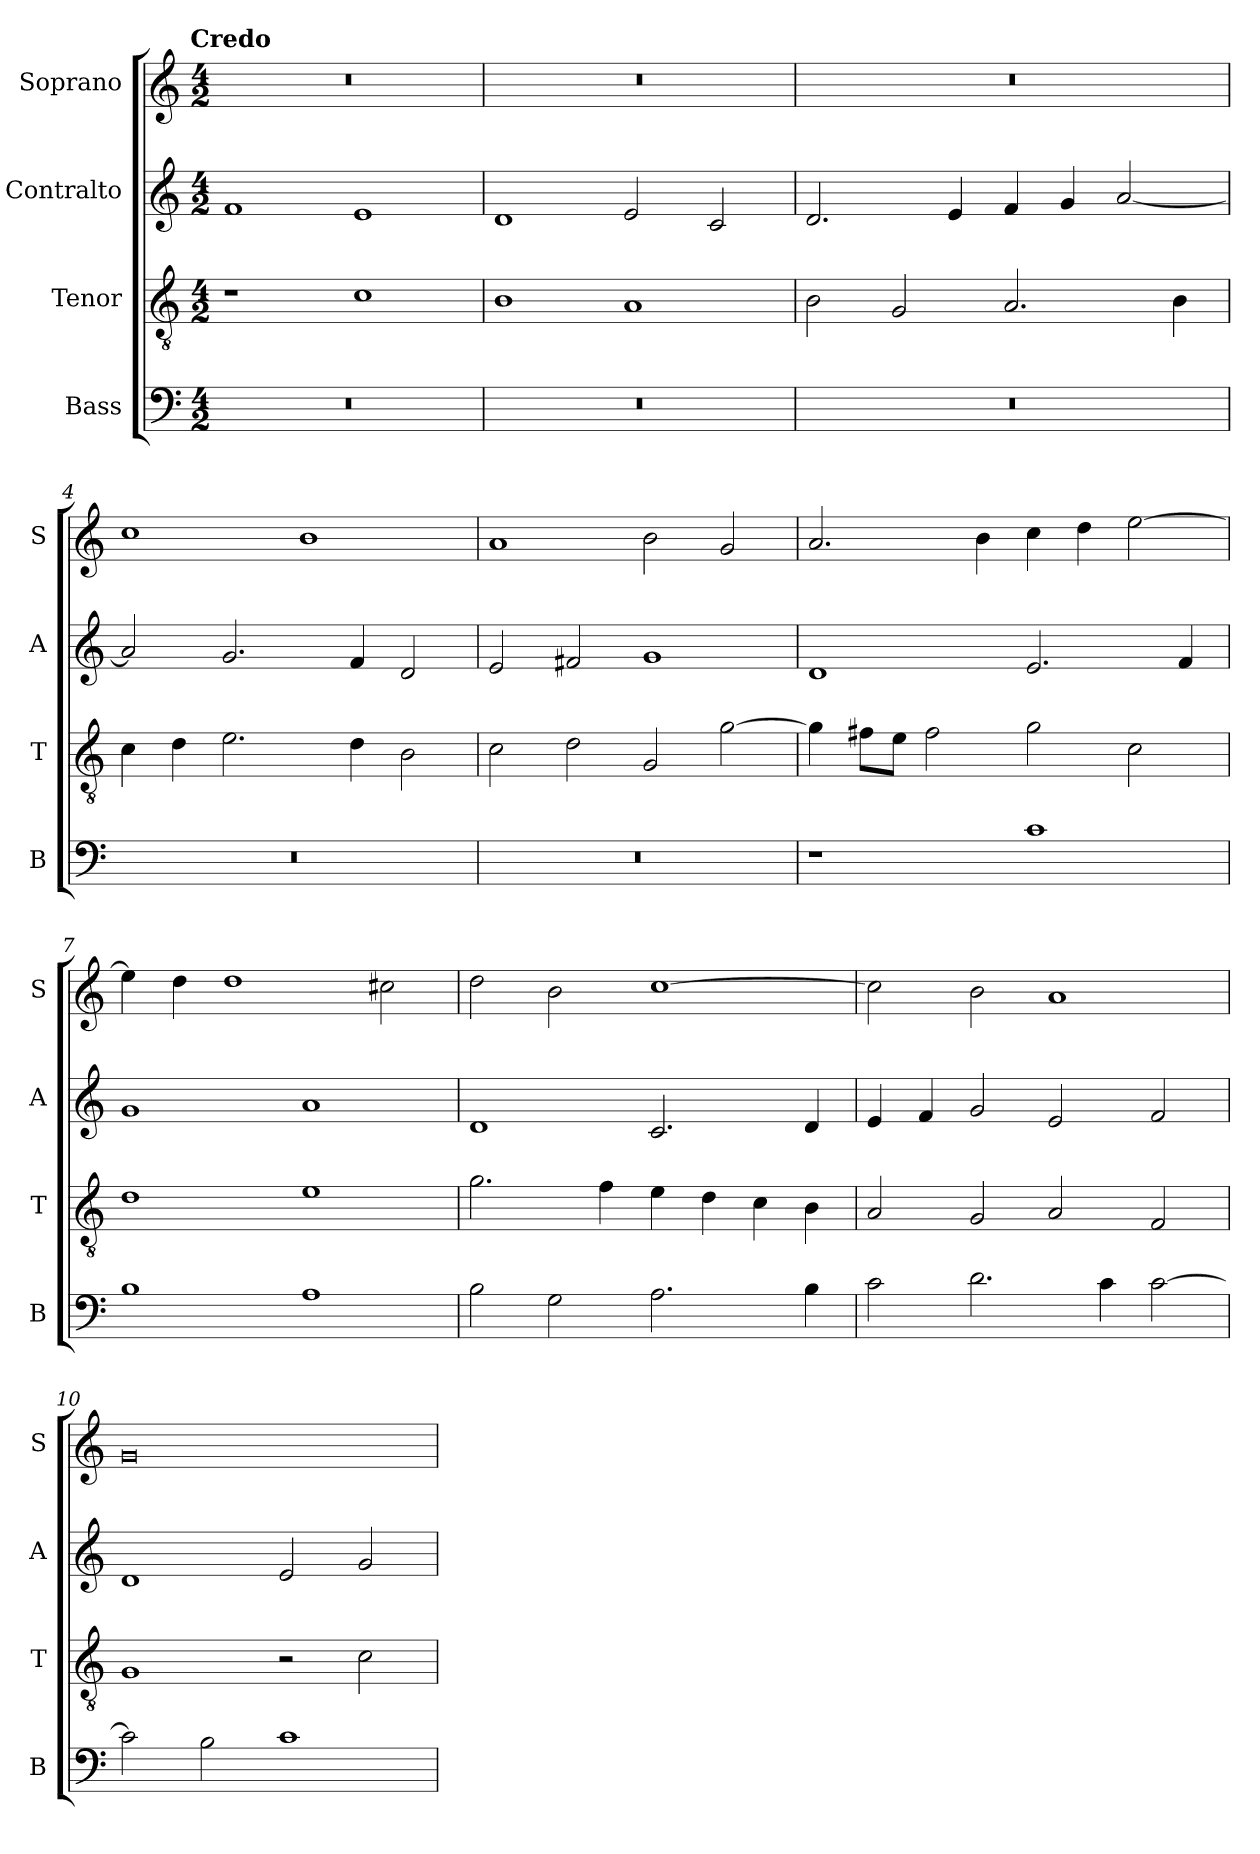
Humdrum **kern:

**kern	**kern	**kern	**kern
*part4	*part3	*part2	*part1
*staff4	*staff3	*staff2	*staff1
*I"Bass	*I"Tenor	*I"Contralto	*I"Soprano
*I'B	*I'T	*I'A	*I'S
*clefF4	*clefGv2	*clefG2	*clefG2
*k[]	*k[]	*k[]	*k[]
*C:ion	*C:ion	*C:ion	*C:ion
!!LO:TX:omd:t=Credo
*M4/2	*M4/2	*M4/2	*M4/2
=1	=1	=1	=1
0r	1r	1f	0r
.	1c	1e	.
=2	=2	=2	=2
0r	1B	1d	0r
.	1A	2e	.
.	.	2c	.
=3	=3	=3	=3
0r	2B	2.d	0r
.	2G	.	.
.	.	4e	.
.	2.A	4f	.
.	.	4g	.
.	.	[2a	.
.	4B	.	.
=4	=4	=4	=4
0r	4c	2a]	1cc
.	4d	.	.
.	2.e	2.g	.
.	.	.	1b
.	4d	4f	.
.	2B	2d	.
=5	=5	=5	=5
0r	2c	2e	1a
.	2d	2f#X	.
.	2G	1g	2b
.	[2g	.	2g
=6	=6	=6	=6
1r	4g]	1d	2.a
.	8f#X\L	.	.
.	8e\J	.	.
.	2f#	.	.
.	.	.	4b
1c	2g	2.e	4cc
.	.	.	4dd
.	2c	.	[2ee
.	.	4f	.
=7	=7	=7	=7
1B	1d	1g	4ee]
.	.	.	4dd
.	.	.	1dd
1A	1e	1a	.
.	.	.	2cc#X
=8	=8	=8	=8
2B	2.g	1d	2dd
2G	.	.	2b
.	4f	.	.
2.A	4e	2.c	[1cc
.	4d	.	.
.	4c	.	.
4B	4B	4d	.
=9	=9	=9	=9
2c	2A	4e	2cc]
.	.	4f	.
2.d	2G	2g	2b
.	2A	2e	1a
4c	.	.	.
[2c	2F	2f	.
=10	=10	=10	=10
2c]	1G	1d	0g
2B	.	.	.
1c	2r	2e	.
.	2c	2g	.
=	=	=	=
*-	*-	*-	*-
